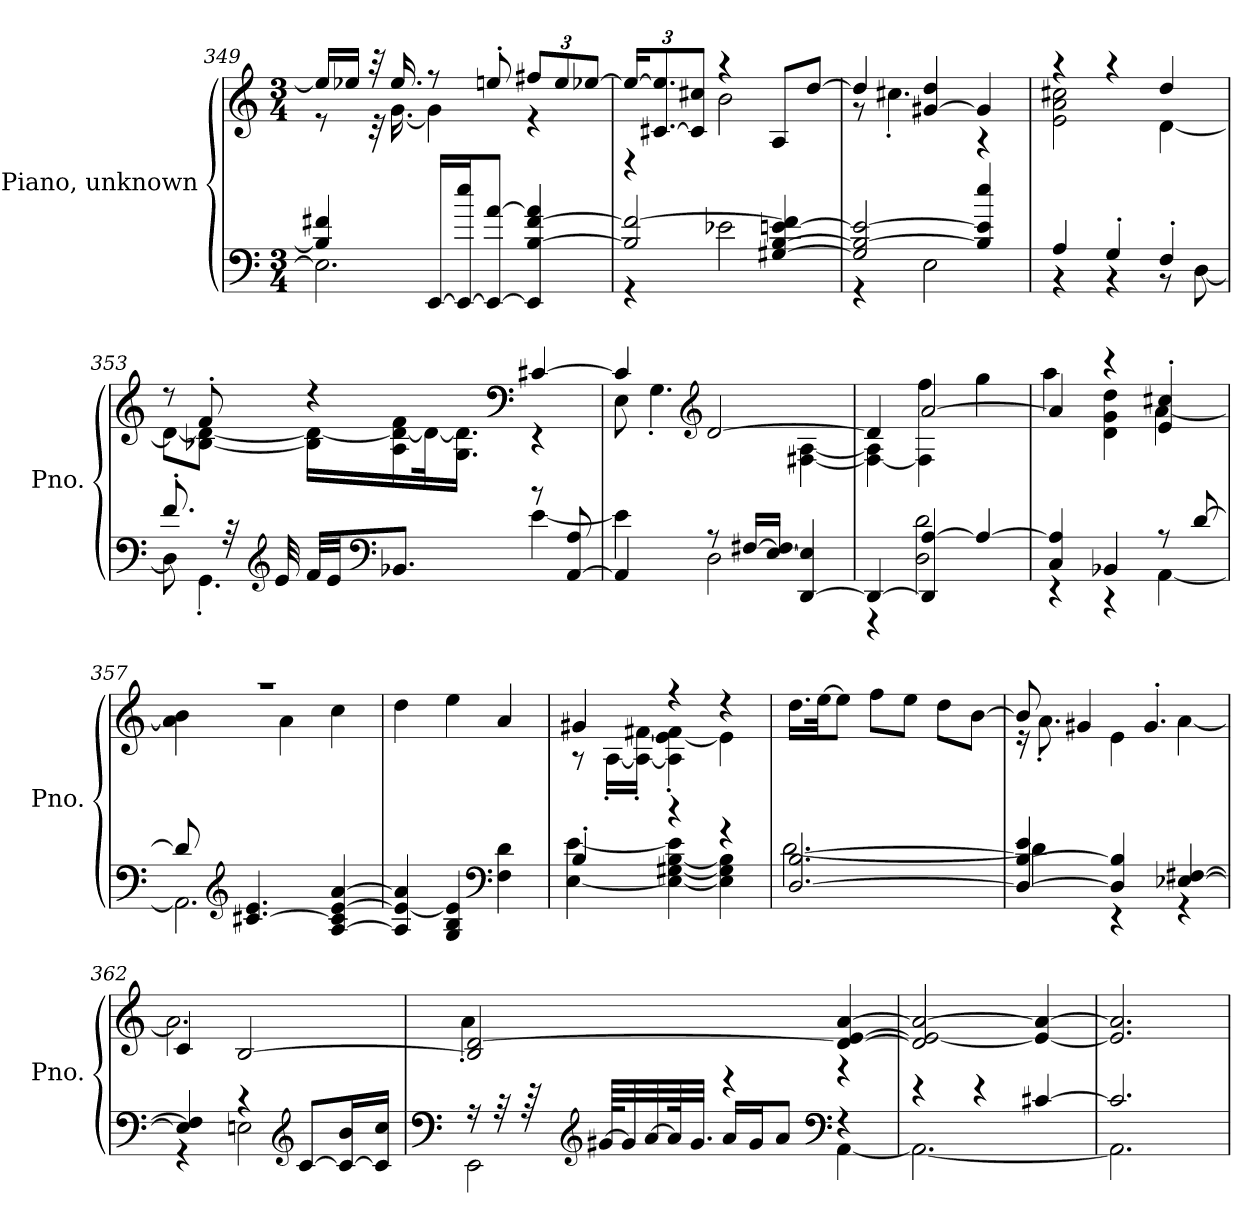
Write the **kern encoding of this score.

**kern	**kern
*part1	*part1
*staff2	*staff1
*I"Piano, unknown	*
*I'Pno.	*
*clefF4	*clefG2
*k[]	*k[]
*M3/4	*M3/4
=349	=349
*^	*^
4B/] 4f#X/	2.E\]	16ee/LL]	8r
.	.	16ee-X/JJ	.
.	.	32r	32r
.	.	16.ee-/	[16.g\
[16EE/LL	.	8r	4g\]
16EE/_ 16ee/J	.	.	.
8EE/_ [8a/J	.	8een'/	.
*	*	*Xbrackettup	*
4EE/] [4B/ [4f#/ 4a/]	.	12ff#X/L	4r
.	.	12ee/	.
.	.	[12ee-X/J	.
!!LO:LB:g=z	!!
=350	=350	=350	=350
2B/] 2f#/_	4r	24ee-/KL_	4r
.	.	[12.c#X/ 12.ee-/]	.
.	.	12c#/] 12cc#X/J	.
.	2e-X\	4r	2b\
[4G#X/ [4B/ [4en/ 4f#/]	.	8A/L	.
.	.	[8dd/J	.
=351	=351	=351	=351
2G#/] 2B/_ 2e/_	4r	4dd/]	8r
.	.	.	4.cc#X'\
.	2E\	[4g#X/ 4dd/	.
4B/] 4e/] 4ee/	.	4g#/]	4r
=352	=352	=352	=352
4A/	4r	4r	2e\ 2a\ 2cc#X\
4G'/	4r	4r	.
4F'/	8r	4dd/	[4d\
.	[8D\	.	.
=353	=353	=353	=353
8.f'/	8D\]	8r	8d\L_
.	4.GG'\	8f'/	[8B-X\ 8d\_J
32r	.	.	.
*clefG2	*	*	*
32e/	.	.	.
32f/LLL	.	4r	16B-\] 16d\_LL
32e/JJ	.	.	.
*clefF4	*	*	*
8.BB-X/J	.	.	16A\ 16d\_ 16f\
.	.	.	32d\K_
.	.	.	16.G\ 16.d\]JJ
*	*	*clefF4	*
8r	[4e\	[4c#X/	4r
[8AA/ 8A/	.	.	.
!!LO:PB:g=z	!!
=354	=354	=354	=354
4AA/]	4e\]	4c#/]	8E\
.	.	.	4.G'\
*	*	*clefG2	*
8r	2D\	[2d/	.
[16F#X/LL	.	.	.
[16E/ 16F#/]JJ	.	.	.
[4DD/ 4E/]	.	.	[4F#X\ [4A\
=355	=355	=355	=355
4DD/_	4r	4d/]	4F#\_ 4A\]
4DD/] [4A/	2D\ 2d\	[2a/	4F#\] 4ff\
4A/_	.	.	4gg\
=356	=356	=356	=356
4C/ 4A/]	4r	4a/]	4aa\
4BB-X/	4r	4r	4d\ 4g\ 4dd\
8r	[4AA\	4e/' 4cc#X/'	[4a\
[8d/	.	.	.
=357	=357	=357	=357
8d/]	2.AA\]	2.r	4a\] 4b\
*clefG2	*	*	*
[4.c#X/ 4.e/	.	.	.
.	.	.	4a\
[4A/ 4c#/] [4e/ [4a/	.	.	4cc\
*v	*v	*	*
*	*v	*v
=358	=358
4A/] 4e/_ 4a/]	4dd\
4G/ 4B/ 4e/]	4ee\
*clefF4	*
4F\ 4d\	4a/
!!LO:LB:g=z
=359	=359
*^	*^
4B'/	[4E\ [4e\	4g#X/	8r
.	.	.	[16A'\LL
.	.	.	16A\_' [16f#X\'JJ
4r	4E\_ [4G#X\ [4B\ 4e\]	4r	4A\]' [4e\' 4f#\]'
4r	4E\] 4G#\] 4B\]	4r	4e\]
*	*	*v	*v
=360	=360	=360
[2.D/ [2.B/	[2.d\	16.dd\LL
.	.	[32ee\JK
.	.	8ee\J]
.	.	8ff\L
.	.	8ee\J
.	.	8dd\L
.	.	[8b\J
=361	=361	=361
*	*	*^
4D/_ 4B/_ 4e/	4d\]	8b/]	16r
.	.	.	8.a'\
.	.	4g#X/	.
4D/] 4B/]	4r	.	4e\
.	.	4.g#'/	.
[4E-X/ [4F#X/	4r	.	[4a\
=362	=362	=362	=362
4E-/] 4F#/]	4r	4c/	2.a\]
4r	2En\	[2B/	.
*clefG2	*	*	*
[8c/L	.	.	.
16c/_ 16b/L	.	.	.
16c/] 16cc/JJ	.	.	.
!!LO:LB:g=z	!!
=363	=363	=363	=363
*clefF4	*	*	*
16r	2EE\	2B/] [2d/	4a'\
32r	.	.	.
64r	.	.	.
*clefG2	*	*	*
[64g#X/KLLL	.	.	.
32g#/]	.	.	.
[32a/	.	.	.
64a/K]	.	.	.
32.g#/JJJ	.	.	.
16a/LL	.	.	4r
16g#/J	.	.	.
8a/J	.	.	.
*clefF4	*	*	*
4r	[4AA\	4d/_ [4e/ [4a/	4r
*	*	*v	*v
=364	=364	=364
4r	2.AA\_	2d/] 2e/_ 2a/_
4r	.	.
[4c#X/	.	4e/_ 4a/_
=365	=365	=365
2.c#/]	2.AA\]	2.e/] 2.a/]
*v	*v	*
=	=
*-	*-
